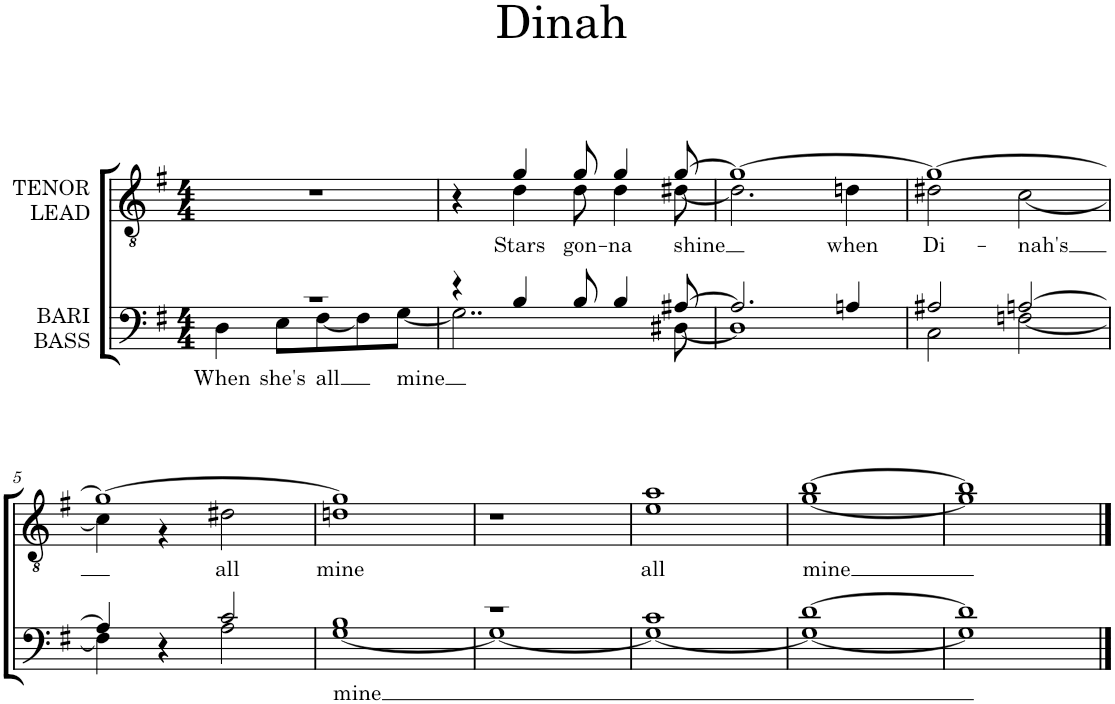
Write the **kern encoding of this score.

**kern	**text	**kern	**text
*part2	*part2	*part1	*part1
*staff2	*staff2	*staff1	*staff1
*I"BARI BASS	*	*I"TENOR LEAD	*
*clefF4	*	*clefGv2	*
*k[f#]	*	*k[f#]	*
*M4/4	*	*M4/4	*
=1	=1	=1	=1
*^	*	*	*
!	!	!LO:LY:b	!	!
1r	4D\	When	1r	.
!	!	!LO:LY:b	!	!
.	8E\L	she's	.	.
!	!	!LO:LY:b	!	!
.	[8F#\	all	.	.
.	8F#\]	.	.	.
!	!	!LO:LY:b	!	!
.	[8G\J	mine	.	.
.	4ryy	.	.	.
=2	=2	=2	=2	=2
*	*	*	*^	*
4r	2..G\]	.	4r	4r	.
!	!	!	!	!	!LO:LY:b
4B/	.	.	4g/	4d\	Stars
!	!	!	!	!	!LO:LY:b
8B/	.	.	8g/	8d\	gon-
!	!	!	!	!	!LO:LY:b
4B/	.	.	4g/	4d\	-na
!	!	!	!	!	!LO:LY:b
[8A#X/	[8D#X\	.	[8g/	[8d#X\	shine
=3	=3	=3	=3	=3	=3
2.A#/]	1D#]	.	1g_	2.d#\]	.
!	!	!	!	!	!LO:LY:b
4An/	.	.	.	4dn\	when
=4	=4	=4	=4	=4	=4
!	!	!	!	!	!LO:LY:b
2A#X/	2C\	.	1g_	2d#X\	Di-
!	!	!	!	!	!LO:LY:b
[2An/	[2Fn\	.	.	[2c\	-nah's
!!LO:LB:g=z	!!
=5	=5	=5	=5	=5	=5
4A/]	4F\]	.	1g_	4c\]	.
4r	4r	.	.	4r	.
!	!	!	!	!	!LO:LY:b
2c/	2A\	.	.	2d#X\	all
=6	=6	=6	=6	=6	=6
!	!	!LO:LY:b	!	!	!LO:LY:b
1B	[1G	mine	1g]	1dn	mine
=7	=7	=7	=7	=7	=7
1r	1G_	.	1r	1r	.
=8	=8	=8	=8	=8	=8
!	!	!	!	!	!LO:LY:b
1c	1G_	.	1a	1e	all
=9	=9	=9	=9	=9	=9
!	!	!	!	!	!LO:LY:b
[1d	1G_	.	[1b	[1g	mine
=10	=10	=10	=10	=10	=10
1d]	1G]	.	1b]	1g]	.
*v	*v	*	*	*	*
*	*	*v	*v	*
==	==	==	==
*-	*-	*-	*-
